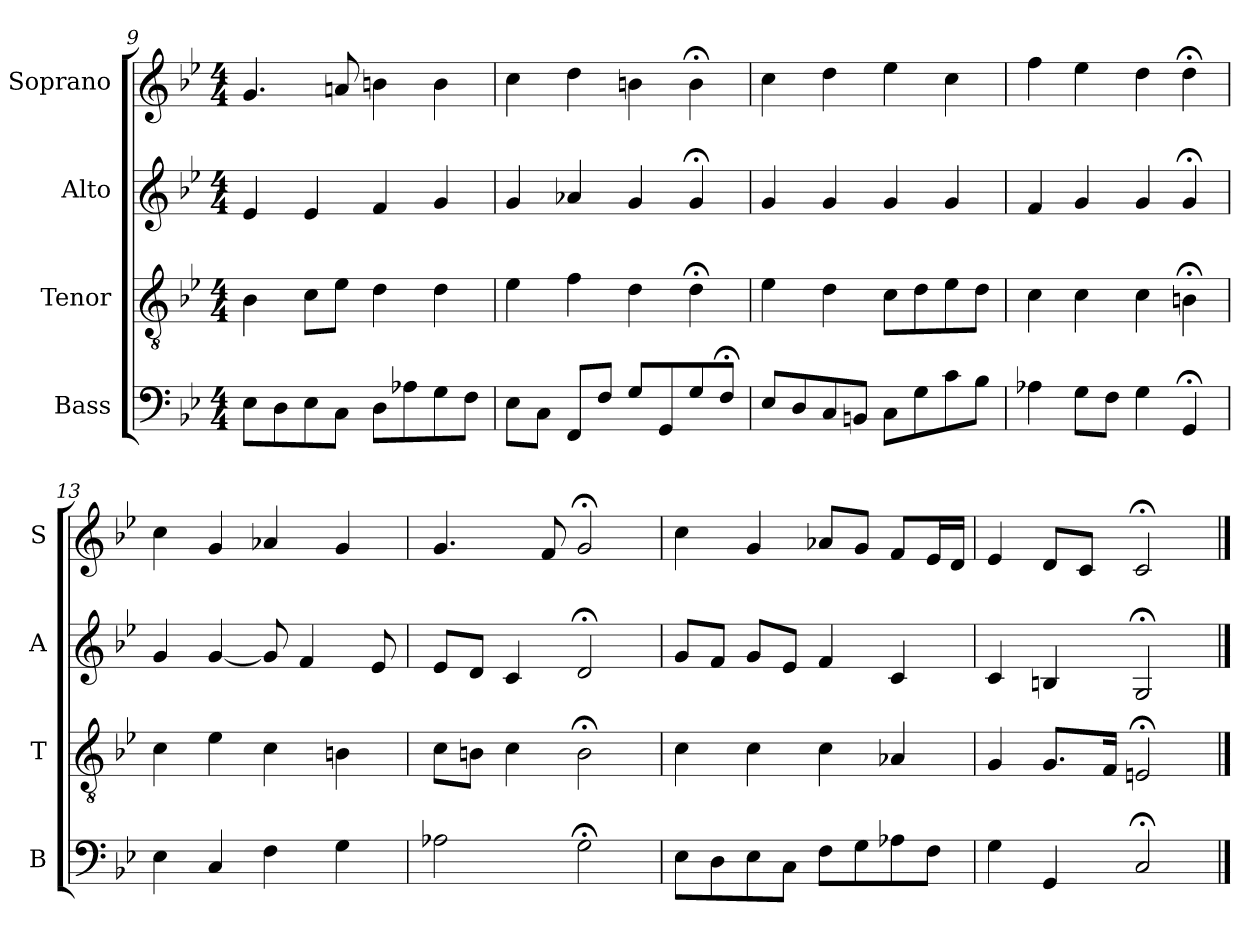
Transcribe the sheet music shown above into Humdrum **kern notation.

**kern	**kern	**kern	**kern
*part4	*part3	*part2	*part1
*staff4	*staff3	*staff2	*staff1
*I"Bass	*I"Tenor	*I"Alto	*I"Soprano
*I'B	*I'T	*I'A	*I'S
*clefF4	*clefGv2	*clefG2	*clefG2
*k[b-e-]	*k[b-e-]	*k[b-e-]	*k[b-e-]
*C:dor	*C:dor	*C:dor	*C:dor
*M4/4	*M4/4	*M4/4	*M4/4
=9	=9	=9	=9
8E-L	4B-	4e-	4.g
8D	.	.	.
8E-	8cL	4e-	.
8CJ	8e-J	.	8an
8DL	4d	4f	4bn
8A-X	.	.	.
8G	4d	4g	4b
8FJ	.	.	.
=10	=10	=10	=10
8E-L	4e-	4g	4cc
8CJ	.	.	.
8FFL	4f	4a-X	4dd
8FJ	.	.	.
8GL	4d	4g	4bn
8GG	.	.	.
8G	4d;<	4g;<	4b;<
8F;<J	.	.	.
=11	=11	=11	=11
8E-L	4e-	4g	4cc
8D	.	.	.
8C	4d	4g	4dd
8BBnJ	.	.	.
8CL	8cL	4g	4ee-
8G	8d	.	.
8c	8e-	4g	4cc
8B-J	8dJ	.	.
=12	=12	=12	=12
4A-X	4c	4f	4ff
8GL	4c	4g	4ee-
8FJ	.	.	.
4G	4c	4g	4dd
4GG;<	4Bn;<	4g;<	4dd;<
=13	=13	=13	=13
4E-	4c	4g	4cc
4C	4e-	[4g	4g
4F	4c	8g]	4a-X
.	.	4f	.
4G	4Bn	.	4g
.	.	8e-	.
=14	=14	=14	=14
2A-X	8cL	8e-L	4.g
.	8BnJ	8dJ	.
.	4c	4c	.
.	.	.	8f
2G;<	2B;<	2d;<	2g;<
=15	=15	=15	=15
8E-L	4c	8gL	4cc
8D	.	8fJ	.
8E-	4c	8gL	4g
8CJ	.	8e-J	.
8FL	4c	4f	8a-XL
8G	.	.	8gJ
8A-X	4A-X	4c	8fL
8FJ	.	.	16e-L
.	.	.	16dJJ
=16	=16	=16	=16
4G	4G	4c	4e-
4GG	8.GL	4Bn	8dL
.	.	.	8cJ
.	16FJk	.	.
2C;<	2En;<	2G;<	2c;<
==	==	==	==
*-	*-	*-	*-
